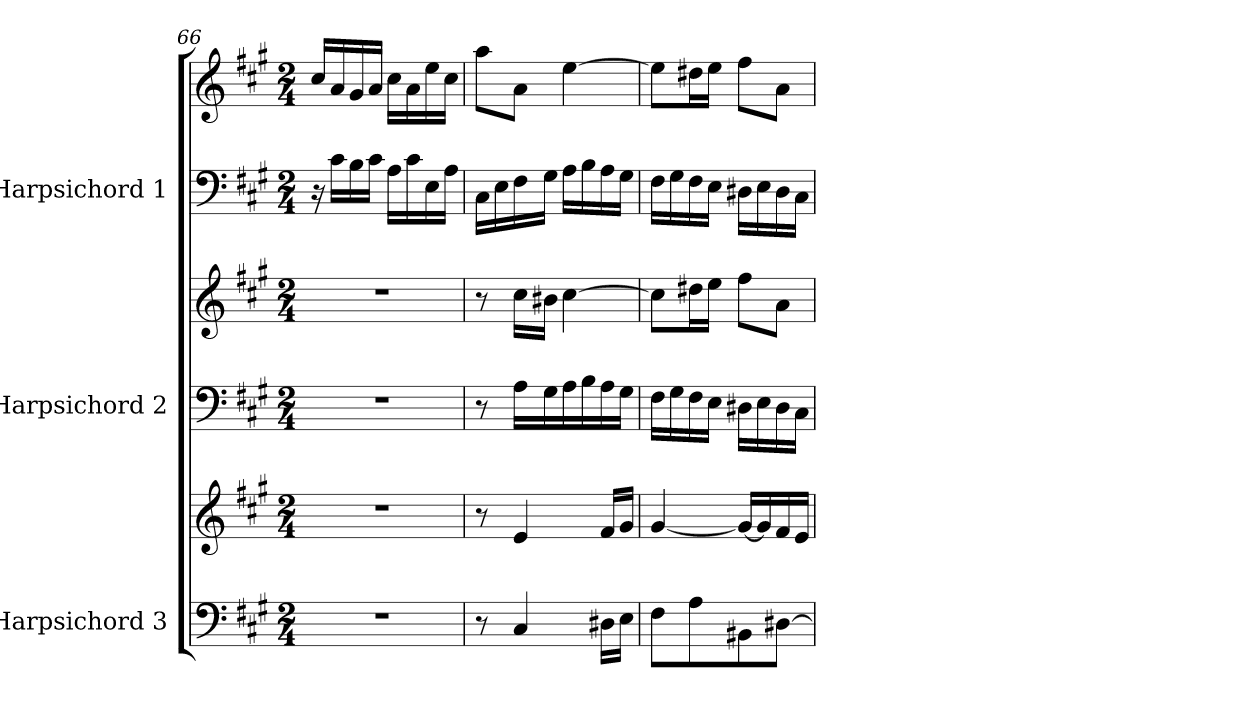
**kern	**kern	**kern	**kern	**kern	**kern
*part3	*part3	*part2	*part2	*part1	*part1
*staff6	*staff5	*staff4	*staff3	*staff2	*staff1
*I"Harpsichord 3	*	*I"Harpsichord 2	*	*I"Harpsichord 1	*
*I'Hp	*	*I'Hp	*	*I'Hp	*
*clefF4	*clefG2	*clefF4	*clefG2	*clefF4	*clefG2
*k[f#c#g#]	*k[f#c#g#]	*k[f#c#g#]	*k[f#c#g#]	*k[f#c#g#]	*k[f#c#g#]
*M2/4	*M2/4	*M2/4	*M2/4	*M2/4	*M2/4
=66	=66	=66	=66	=66	=66
2r	2r	2r	2r	16r	16cc#/LL
.	.	.	.	16c#\LL	16a/
.	.	.	.	16B\	16g#/
.	.	.	.	16c#\JJ	16a/JJ
.	.	.	.	16A\LL	16cc#\LL
.	.	.	.	16c#\	16a\
.	.	.	.	16E\	16ee\
.	.	.	.	16A\JJ	16cc#\JJ
!!LO:PB:g=z
=67	=67	=67	=67	=67	=67
8r	8r	8r	8r	16C#\LL	8aa\L
.	.	.	.	16E\	.
4C#/	4e/	16A\LL	16cc#\LL	16F#\	8a\J
.	.	16G#\	16b#X\JJ	16G#\JJ	.
.	.	16A\	[4cc#\	16A\LL	[4ee\
.	.	16B\	.	16B\	.
16D#X\LL	16f#/LL	16A\	.	16A\	.
16E\JJ	16g#/JJ	16G#\JJ	.	16G#\JJ	.
=68	=68	=68	=68	=68	=68
8F#\L	[4g#/	16F#\LL	8cc#\L]	16F#\LL	8ee\L]
.	.	16G#\	.	16G#\	.
8A\	.	16F#\	16dd#X\L	16F#\	16dd#X\L
.	.	16E\JJ	16ee\JJ	16E\JJ	16ee\JJ
8BB#X\	16g#/LL_	16D#X\LL	8ff#\L	16D#X\LL	8ff#\L
.	16g#/]	16E\	.	16E\	.
[8D#X\J	16f#/	16D#\	8a\J	16D#\	8a\J
.	16e/JJ	16C#\JJ	.	16C#\JJ	.
=	=	=	=	=	=
*-	*-	*-	*-	*-	*-
